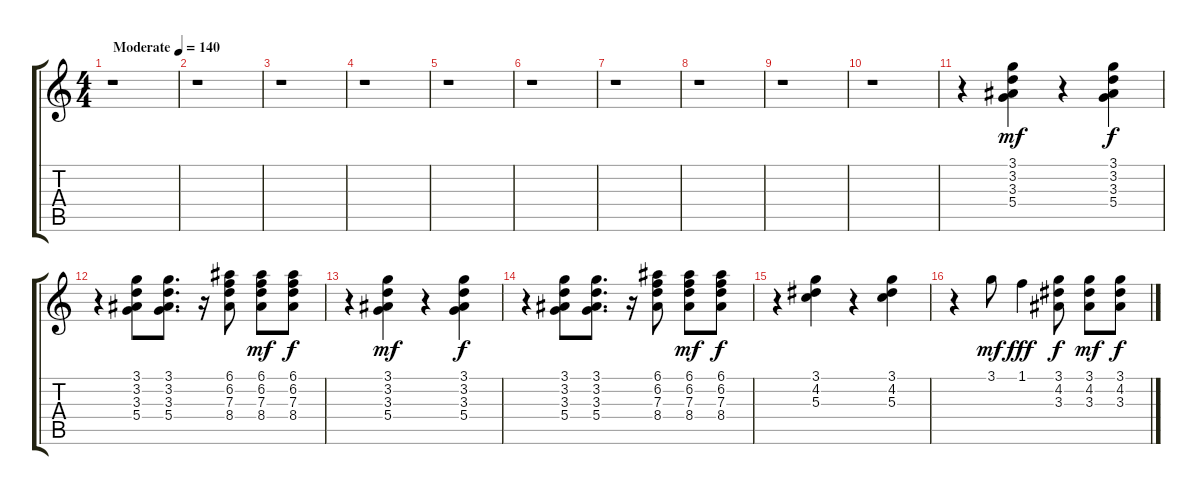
\track "" {instrument acousticguitarsteel}
\staff {score tabs}
\tuning (E4 B3 G3 D3 A2 E2) {hide}
\ts (4 4)
\tempo (140 "Moderate")
\clef g2
\ks c
r.1{dy mf instrument acousticguitarsteel} |
r.1 |
r.1 |
r.1 |
r.1 |
r.1 |
r.1 |
r.1 |
r.1 |
r.1 |
r.4 (3.1 3.2 3.3 5.4).4 r.4 (3.1 3.2 3.3 5.4).4{dy f} |
r.4 (3.1 3.2 3.3 5.4).8 (3.1 3.2 3.3 5.4).8{d} r.16 (6.1 6.2 7.3 8.4).8 (6.1 6.2 7.3 8.4).8{dy mf} (6.1 6.2 7.3 8.4).8{dy f} |
r.4 (3.1 3.2 3.3 5.4).4{dy mf} r.4 (3.1 3.2 3.3 5.4).4{dy f} |
r.4 (3.1 3.2 3.3 5.4).8 (3.1 3.2 3.3 5.4).8{d} r.16 (6.1 6.2 7.3 8.4).8 (6.1 6.2 7.3 8.4).8{dy mf} (6.1 6.2 7.3 8.4).8{dy f} |
r.4 (3.1 4.2 5.3).4 r.4 (3.1 4.2 5.3).4 |
r.4 3.1.8{dy mf} 1.1.4{dy fff} (3.1 4.2 3.3).8{dy f} (3.1 4.2 3.3).8{dy mf} (3.1 4.2 3.3).8{dy f}
